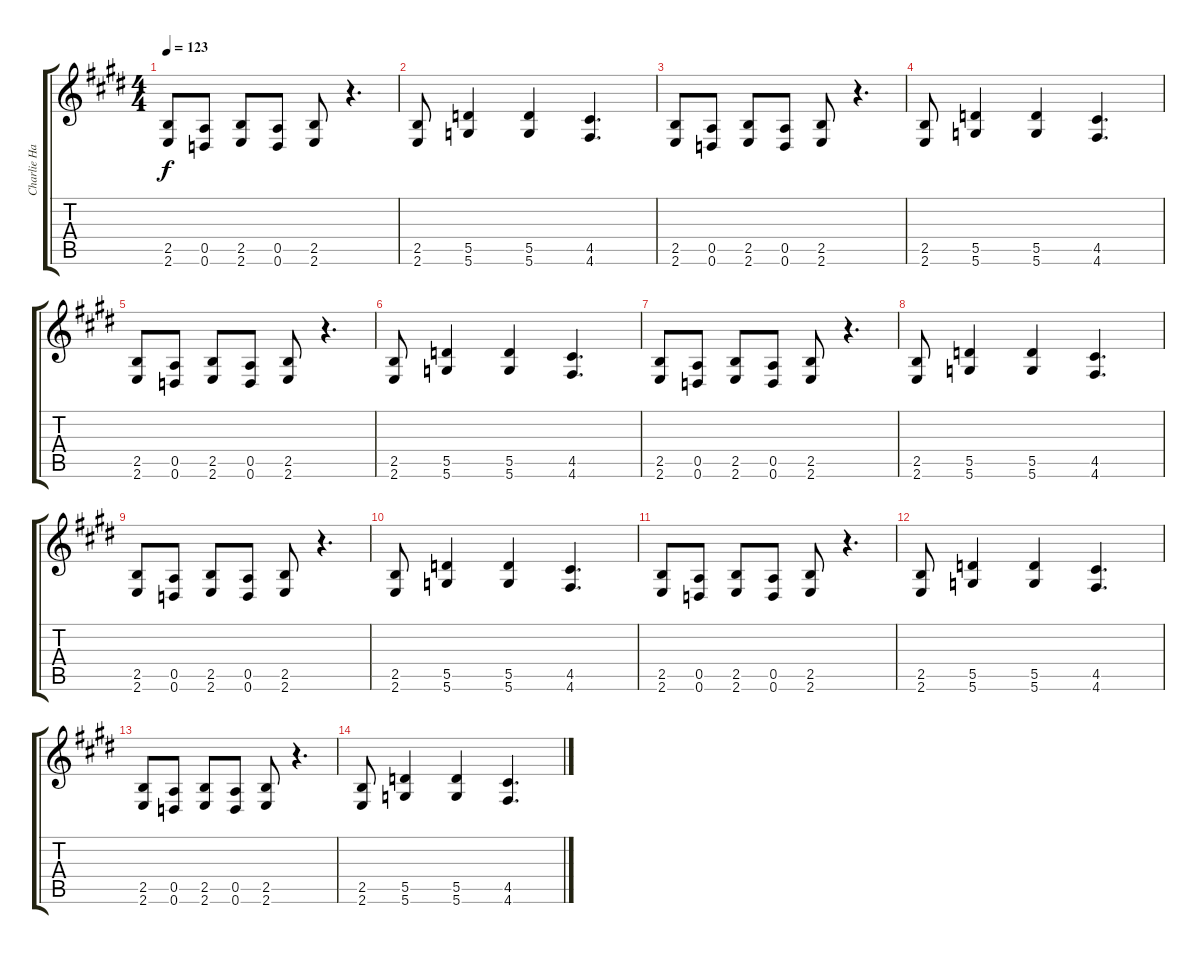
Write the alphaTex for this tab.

\track ("Charlie Hargrett Guitar" "Charlie Ha") {instrument overdrivenguitar}
\staff {score tabs}
\tuning (E4 B3 G3 D3 A2 D2) {hide}
\ts (4 4)
\tempo 123
\clef g2
\ks e
(2.5 2.6).8{dy f} (0.5 0.6).8 (2.5 2.6).8 (0.5 0.6).8 (2.5 2.6).8 r.4{d} |
(2.5 2.6).8 (5.5 5.6).4 (5.5 5.6).4 (4.5 4.6).4{d} |
(2.5 2.6).8 (0.5 0.6).8 (2.5 2.6).8 (0.5 0.6).8 (2.5 2.6).8 r.4{d} |
(2.5 2.6).8 (5.5 5.6).4 (5.5 5.6).4 (4.5 4.6).4{d} |
(2.5 2.6).8 (0.5 0.6).8 (2.5 2.6).8 (0.5 0.6).8 (2.5 2.6).8 r.4{d} |
(2.5 2.6).8 (5.5 5.6).4 (5.5 5.6).4 (4.5 4.6).4{d} |
(2.5 2.6).8{volume 8} (0.5 0.6).8 (2.5 2.6).8 (0.5 0.6).8 (2.5 2.6).8 r.4{d} |
(2.5 2.6).8 (5.5 5.6).4 (5.5 5.6).4 (4.5 4.6).4{d} |
(2.5 2.6).8 (0.5 0.6).8 (2.5 2.6).8 (0.5 0.6).8 (2.5 2.6).8 r.4{d} |
(2.5 2.6).8 (5.5 5.6).4 (5.5 5.6).4 (4.5 4.6).4{d} |
(2.5 2.6).8{volume 0} (0.5 0.6).8 (2.5 2.6).8 (0.5 0.6).8 (2.5 2.6).8 r.4{d} |
(2.5 2.6).8 (5.5 5.6).4 (5.5 5.6).4 (4.5 4.6).4{d} |
(2.5 2.6).8 (0.5 0.6).8 (2.5 2.6).8 (0.5 0.6).8 (2.5 2.6).8 r.4{d} |
(2.5 2.6).8 (5.5 5.6).4 (5.5 5.6).4 (4.5 4.6).4{d}
